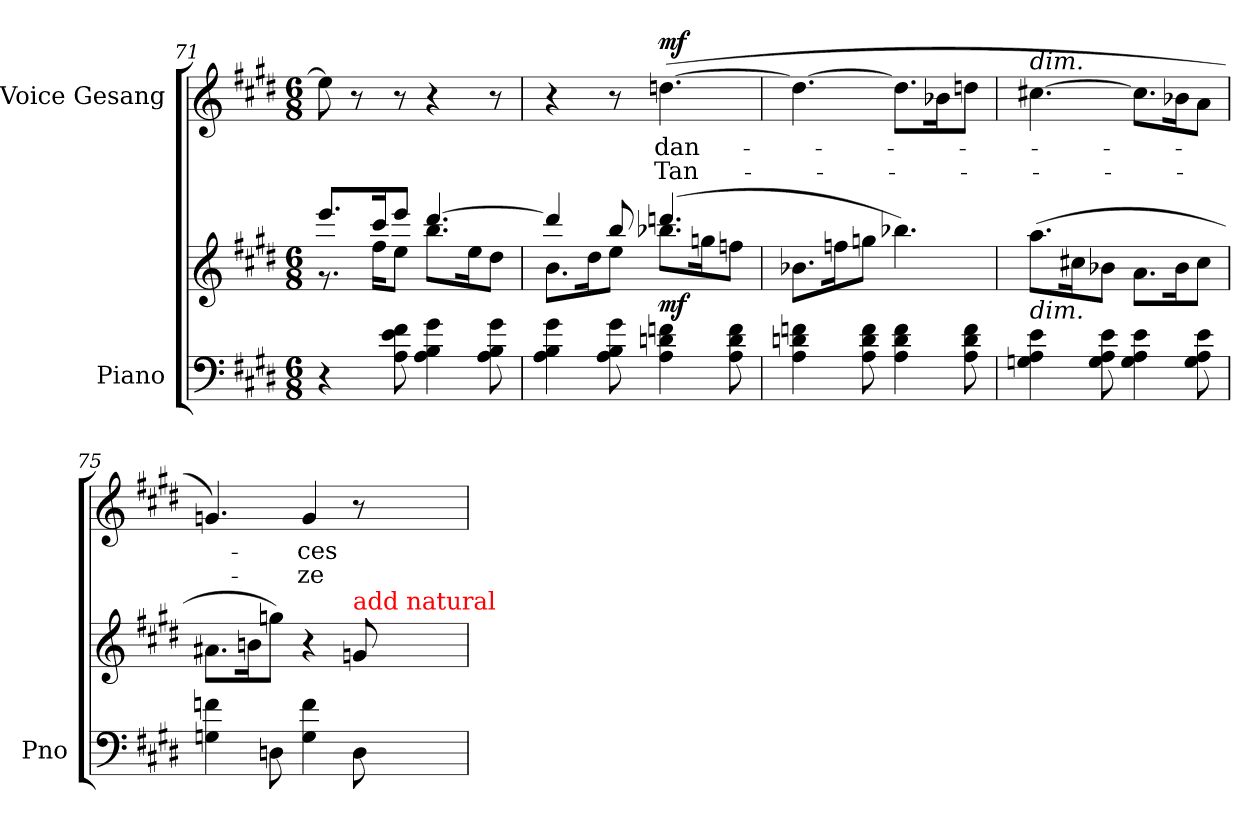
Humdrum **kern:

**kern	**kern	**dynam	**kern	**text	**text	**dynam
*part2	*part2	*part2	*part1	*part1	*part1	*part1
*staff3	*staff2	*staff2/3	*staff1	*staff1	*staff1	*staff1
*I"Piano	*	*	*I"Voice Gesang	*	*	*
*I'Pno	*	*	*	*	*	*
!!LO:PB:g=z
*clefF4	*clefG2	*	*clefG2	*	*	*
*k[f#c#g#d#]	*k[f#c#g#d#]	*	*k[f#c#g#d#]	*	*	*
*M6/8	*M6/8	*	*M6/8	*	*	*
=71	=71	=71	=71	=71	=71	=71
*	*^	*	*	*	*	*
4r	8.eee/L	8.r	.	8ee\]	.	.	.
.	.	.	.	8r	.	.	.
.	16ccc#/K	16ff#\KL	.	.	.	.	.
8A\ 8e\ 8f#\	8eee/J	8ee\J	.	8r	.	.	.
4A\ 4B\ 4g#\	[4.ddd#/	8.bb\L	.	4r	.	.	.
.	.	16ee\K	.	.	.	.	.
8A\ 8B\ 8g#\	.	8dd#\J	.	8r	.	.	.
=72	=72	=72	=72	=72	=72	=72	=72
4A\ 4B\ 4g#\	4ddd#/]	8.b\L	.	4r	.	.	.
.	.	16dd#\K	.	.	.	.	.
8A\ 8B\ 8g#\	8bb/	8ee\J	.	8r	.	.	.
!	!	!	!LO:DY:b	!	!LO:LY:b	!LO:LY:b	!LO:DY:a
4A\ 4dn\ 4fn\	(4.dddn/	8.bb-X\L	mf	([4.ddn\	dan-	Tan-	mf
.	.	16ggn\K	.	.	.	.	.
8A\ 8d\ 8f\	.	8ffn\J	.	.	.	.	.
*	*v	*v	*	*	*	*	*
=73	=73	=73	=73	=73	=73	=73
4A\ 4dn\ 4fn\	8.b-X\L	.	4.dd\_	.	.	.
.	16ffn\K	.	.	.	.	.
8A\ 8d\ 8f\	8ggn\J	.	.	.	.	.
4A\ 4d\ 4f\	4.bb-X\)	.	8.dd\L]	.	.	.
.	.	.	16b-X\K	.	.	.
8A\ 8d\ 8f\	.	.	8ddn\J	.	.	.
=74	=74	=74	=74	=74	=74	=74
!	!	!	!LO:TX:a:i:t=dim.	!	!	!
!	!LO:TX:b:i:t=dim.	!	!	!	!	!
4Gnj\ 4A\ 4e\	(8.aa\L	.	[4.cc#X\	.	.	.
.	16cc#X\K	.	.	.	.	.
8G\ 8A\ 8e\	8b-X\J	.	.	.	.	.
4G\ 4A\ 4e\	8.a\L	.	8.cc#\L]	.	.	.
.	16b-\K	.	16b-X\K	.	.	.
8G\ 8A\ 8e\	8cc#\J	.	8a\J	.	.	.
!!LO:LB:g=z
=75	=75	=75	=75	=75	=75	=75
4Gn\ 4fn\	8.a#X\L	.	4.gn/)	.	.	.
.	16bn\K	.	.	.	.	.
8Dn\	8ggn\J)	.	.	.	.	.
!	!	!	!	!LO:LY:b	!LO:LY:b	!
4G\ 4f\	4r	.	4g/	-ces	-ze	.
!	!LO:TX:a:color=#FF0003:t=add natural	!	!	!	!	!
8D\	8gn/	.	8r	.	.	.
=	=	=	=	=	=	=
*-	*-	*-	*-	*-	*-	*-
